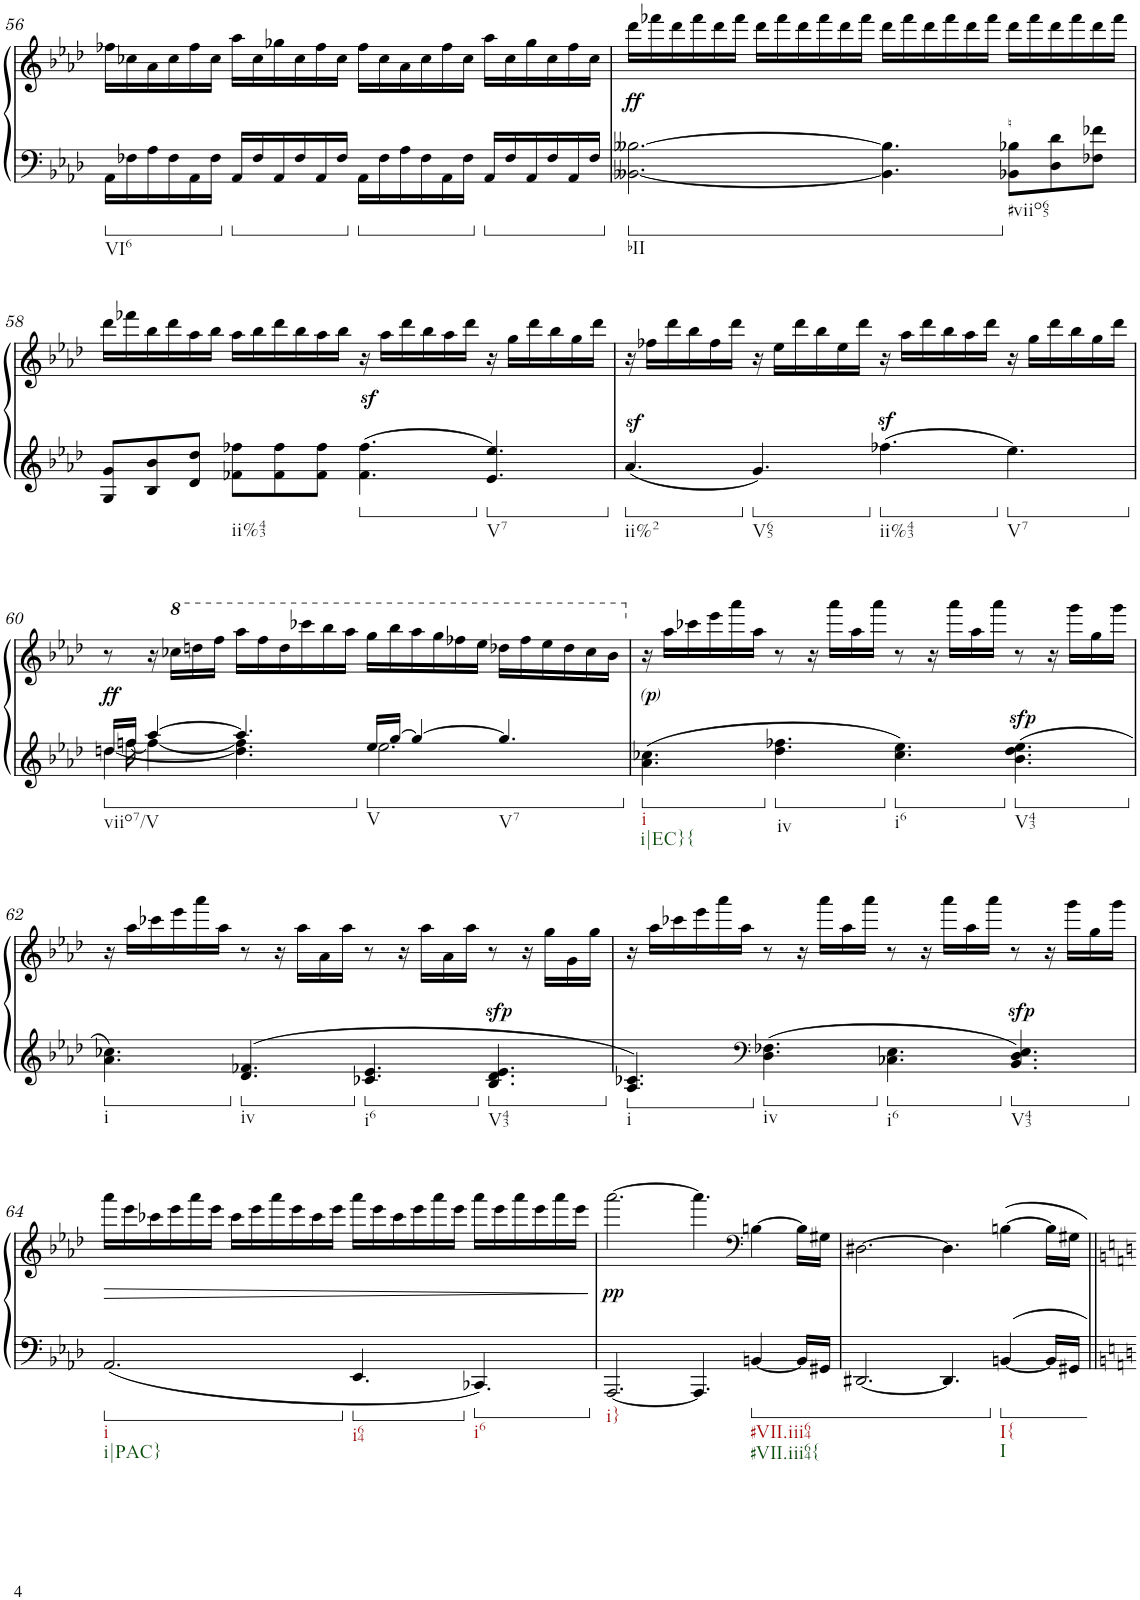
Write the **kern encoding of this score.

**kern	**kern	**dynam
*part1	*part1	*part1
*staff2	*staff1	*staff1/2
*I"Piano	*	*
*I'Pno.	*	*
!!LO:PB:g=z
*clefG2	*clefG2	*
*k[b-e-a-d-]	*k[b-e-a-d-]	*
*M12/8	*M12/8	*
=56	=56	=56
!LO:TX:b:t=VI6	!	!
16AA-\LL	16ff-X\LL	.
16F-X\	16cc-X\	.
16A-\	16a-\	.
16F-\	16cc-\	.
16AA-\	16ff-\	.
16F-\JJ	16cc-\JJ	.
16AA-/LL	16aa-\LL	.
16F-/	16cc-\	.
16AA-/	16gg-X\	.
16F-/	16cc-\	.
16AA-/	16ff-\	.
16F-/JJ	16cc-\JJ	.
16AA-\LL	16ff-\LL	.
16F-\	16cc-\	.
16A-\	16a-\	.
16F-\	16cc-\	.
16AA-\	16ff-\	.
16F-\JJ	16cc-\JJ	.
16AA-/LL	16aa-\LL	.
16F-/	16cc-\	.
16AA-/	16gg-\	.
16F-/	16cc-\	.
16AA-/	16ff-\	.
16F-/JJ	16cc-\JJ	.
=57	=57	=57
!LO:TX:b:t=bII	!	!
!	!	!LO:DY:b
[2.BB--X\ [2.B--X\	16ddd-\LL	ff
.	16fff-X\	.
.	16ddd-\	.
.	16fff-\	.
.	16ddd-\	.
.	16fff-\JJ	.
.	16ddd-\LL	.
.	16fff-\	.
.	16ddd-\	.
.	16fff-\	.
.	16ddd-\	.
.	16fff-\JJ	.
4.BB--\] 4.B--\]	16ddd-\LL	.
.	16fff-\	.
.	16ddd-\	.
.	16fff-\	.
.	16ddd-\	.
.	16fff-\JJ	.
!LO:TX:b:t=#viio65	!	!
8BB-X\ 8B-X\L	16ddd-\LL	.
.	16fff-\	.
8D-\ 8d-\	16ddd-\	.
.	16fff-\	.
8F-X\ 8f-X\J	16ddd-\	.
.	16fff-\JJ	.
!!LO:LB:g=z
=58	=58	=58
8G/ 8g/L	16ddd-\LL	.
.	16fff-X\	.
8B-/ 8b-/	16bb-\	.
.	16ddd-\	.
8d-/ 8dd-/J	16aa-\	.
.	16bb-\JJ	.
!LO:TX:b:t=ii%43	!	!
8f-X\ 8ff-X\L	16aa-\LL	.
.	16bb-\	.
8f-\ 8ff-\	16ddd-\	.
.	16bb-\	.
8f-\ 8ff-\J	16aa-\	.
.	16bb-\JJ	.
!	!	!LO:DY:b
4.f-\ 4.ff-\	16r	sf
.	16aa-\LL	.
.	16ddd-\	.
.	16bb-\	.
.	16aa-\	.
.	16ddd-\JJ	.
!LO:TX:b:t=V7	!	!
4.e-/ 4.ee-/	16r	.
.	16gg\LL	.
.	16ddd-\	.
.	16bb-\	.
.	16gg\	.
.	16ddd-\JJ	.
=59	=59	=59
!LO:TX:b:t=ii%2	!	!
4.a-z>/	16r	.
.	16ff-X\LL	.
.	16ddd-\	.
.	16bb-\	.
.	16ff-\	.
.	16ddd-\JJ	.
!LO:TX:b:t=V65	!	!
4.g/	16r	.
.	16ee-\LL	.
.	16ddd-\	.
.	16bb-\	.
.	16ee-\	.
.	16ddd-\JJ	.
!LO:TX:b:t=ii%43	!	!
4.ff-Xz>\	16r	.
.	16aa-\LL	.
.	16ddd-\	.
.	16bb-\	.
.	16aa-\	.
.	16ddd-\JJ	.
!LO:TX:b:t=V7	!	!
4.ee-\	16r	.
.	16gg\LL	.
.	16ddd-\	.
.	16bb-\	.
.	16gg\	.
.	16ddd-\JJ	.
!!LO:LB:g=z
=60	=60	=60
*^	*	*
*	*^	*	*
!LO:TX:b:t=viio7/V	!	!	!	!
!	!	!	!	!LO:DY:b
16ddn/LL	16ryy	[4.dd\	8r	ff
16ff/JJ	[16ffn\	.	.	.
[4aa-/	4ff\_	.	16r	.
.	.	.	16ccc-X\LL	.
.	.	.	16dddn\	.
.	.	.	16fff\JJ	.
4.aa-/]	4.dd\] 4.ff\]	4.ryy	16aaa-\LL	.
.	.	.	16fff\	.
.	.	.	16ddd\	.
.	.	.	16cccc-X\	.
.	.	.	16bbb-\	.
.	.	.	16aaa-\JJ	.
!LO:TX:b:t=V	!	!	!	!
16ee-/LL	2.ee-\	2.ryy	16ggg\LL	.
[16gg/JJ	.	.	16bbb-\	.
4gg/_	.	.	16aaa-\	.
.	.	.	16ggg\	.
.	.	.	16fff-X\	.
.	.	.	16eee-\JJ	.
!LO:TX:b:t=V7	!	!	!	!
4.gg/]	.	.	16ddd-X\LL	.
.	.	.	16fff-\	.
.	.	.	16eee-\	.
.	.	.	16ddd-\	.
.	.	.	16ccc-\	.
.	.	.	16bb-\JJ	.
*v	*v	*v	*	*
=61	=61	=61
!LO:TX:b:t=i	!	!
!LO:TX:b:t=i|EC}{	!	!
!	!	!LO:DY:b
!	!	!LO:DY:n=1:b
!	!	!LO:DY:n=2:b
4.a-\ 4.cc-X\	16r	other-dynamics p other-dynamics
.	16aa-\LL	.
.	16ccc-X\	.
.	16eee-\	.
.	16aaa-\	.
.	16aa-\JJ	.
!LO:TX:b:t=iv	!	!
4.dd-\ 4.ff-X\	8r	.
.	16r	.
.	16aaa-\LL	.
.	16aa-\	.
.	16aaa-\JJ	.
!LO:TX:b:t=i6	!	!
4.cc-\ 4.ee-\	8r	.
.	16r	.
.	16aaa-\LL	.
.	16aa-\	.
.	16aaa-\JJ	.
!LO:TX:b:t=V43	!	!
!	!	!LO:DY:n=3:a=2
4.b-\ 4.dd-\ 4.ee-\	8r	sfp
.	16r	.
.	16ggg\LL	.
.	16gg\	.
.	16ggg\JJ	.
!!LO:LB:g=z
=62	=62	=62
!LO:TX:b:t=i	!	!
4.a-\ 4.cc-X\	16r	.
.	16aa-\LL	.
.	16ccc-X\	.
.	16eee-\	.
.	16aaa-\	.
.	16aa-\JJ	.
!LO:TX:b:t=iv	!	!
4.d-/ 4.f-X/	8r	.
.	16r	.
.	16aa-\LL	.
.	16a-\	.
.	16aa-\JJ	.
!LO:TX:b:t=i6	!	!
4.c-X/ 4.e-/	8r	.
.	16r	.
.	16aa-\LL	.
.	16a-\	.
.	16aa-\JJ	.
!LO:TX:b:t=V43	!	!
!	!	!LO:DY:a=2
4.B-/ 4.d-/ 4.e-/	8r	sfp
.	16r	.
.	16gg\LL	.
.	16g\	.
.	16gg\JJ	.
=63	=63	=63
!LO:TX:b:t=i	!	!
4.A-/ 4.c-X/	16r	.
.	16aa-\LL	.
.	16ccc-X\	.
.	16eee-\	.
.	16aaa-\	.
.	16aa-\JJ	.
*clefF4	*	*
!LO:TX:b:t=iv	!	!
4.D-\ 4.F-X\	8r	.
.	16r	.
.	16aaa-\LL	.
.	16aa-\	.
.	16aaa-\JJ	.
!LO:TX:b:t=i6	!	!
4.C-X\ 4.E-\	8r	.
.	16r	.
.	16aaa-\LL	.
.	16aa-\	.
.	16aaa-\JJ	.
!LO:TX:b:t=V43	!	!
!	!	!LO:DY:a=2
4.BB-/ 4.D-/ 4.E-/	8r	sfp
.	16r	.
.	16ggg\LL	.
.	16gg\	.
.	16ggg\JJ	.
!!LO:LB:g=z
=64	=64	=64
!LO:TX:b:t=i	!	!
!LO:TX:b:t=i|PAC}	!	!
!	!	!LO:HP:b
2.AA-/	16aaa-\LL	>
.	16eee-\	.
.	16ccc-X\	.
.	16eee-\	.
.	16aaa-\	.
.	16eee-\JJ	.
.	16ccc-\LL	.
.	16eee-\	.
.	16aaa-\	.
.	16eee-\	.
.	16ccc-\	.
.	16eee-\JJ	.
!LO:TX:b:t=i64	!	!
4.EE-/	16aaa-\LL	.
.	16eee-\	.
.	16ccc-\	.
.	16eee-\	.
.	16aaa-\	.
.	16eee-\JJ	.
!LO:TX:b:t=i6	!	!
4.CC-X/	16aaa-\LL	.
.	16eee-\	.
.	16aaa-\	.
.	16eee-\	.
.	16aaa-\	.
.	16eee-\JJ	.
.	.	]
=65	=65	=65
!LO:TX:b:t=i}	!	!
!	!	!LO:DY:b
[2.AAA-/	[2.aaa-\	pp
4.AAA-/]	4.aaa-\]	.
*	*clefF4	*
!LO:TX:b:t=#VII.iii64	!	!
!LO:TX:b:t=#VII.iii64{	!	!
[4BBn/	[4Bn\	.
16BB/LL]	16B\LL]	.
16GG#X/JJ	16G#X\JJ	.
=66	=66	=66
[2.DD#X/	[2.D#X\	.
4.DD#/]	4.D#\]	.
!LO:TX:b:t=I{	!	!
!LO:TX:b:t=I	!	!
[4BBn/	[4Bn\	.
16BB/LL]	16B\LL]	.
16GG#X/JJ	16G#X\JJ	.
=||	=||	=||
*-	*-	*-
